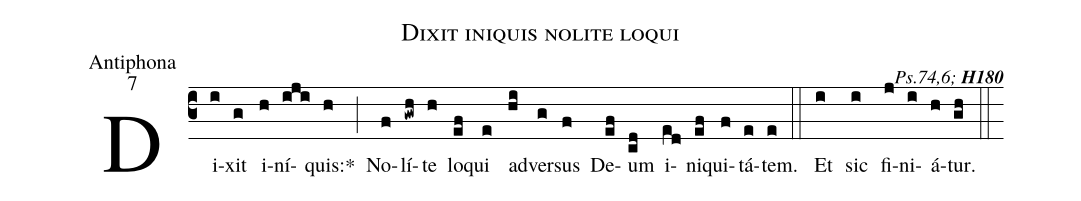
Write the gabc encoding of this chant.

name:Dixit iniquis nolite loqui;
office-part:Antiphona;
mode:7;
commentary:{\itshape\mdseries Ps.74,6;\/} {\bfseries H180};
%%
(c3) Di(i)xit(g) i(h)ní(iji)quis:<sp>*</sp>(h) (;)
No(f)lí(gwh)te(h) lo(ef)qui(e) ad(hi)ver(g)sus(f) De(ef)um(cd) i(ed)ni(ef)qui(f)tá(e)tem.(e)
(::) <eu> Et(i) sic(i) fi(j)ni(i)á(h)tur.(gh) </eu> (::)
